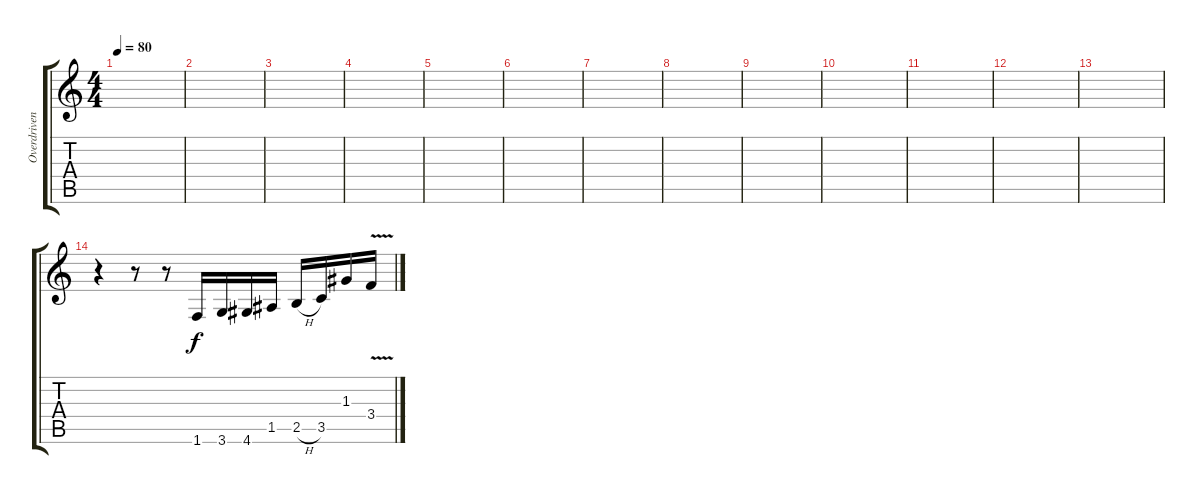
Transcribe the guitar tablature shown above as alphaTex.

\track ("Overdriven Guitar" "Overdriven") {instrument overdrivenguitar}
\staff {score tabs}
\tuning (E4 B3 G3 D3 A2 E2) {hide}
\ts (4 4)
\tempo 80
\clef g2
\ks c
|
|
|
|
|
|
|
|
|
|
|
|
|
r.4 r.8 r.8 1.6.16 3.6.16 4.6.16 1.5.16 2.5{h}.16 3.5.16 1.3.16 3.4{v}.16
